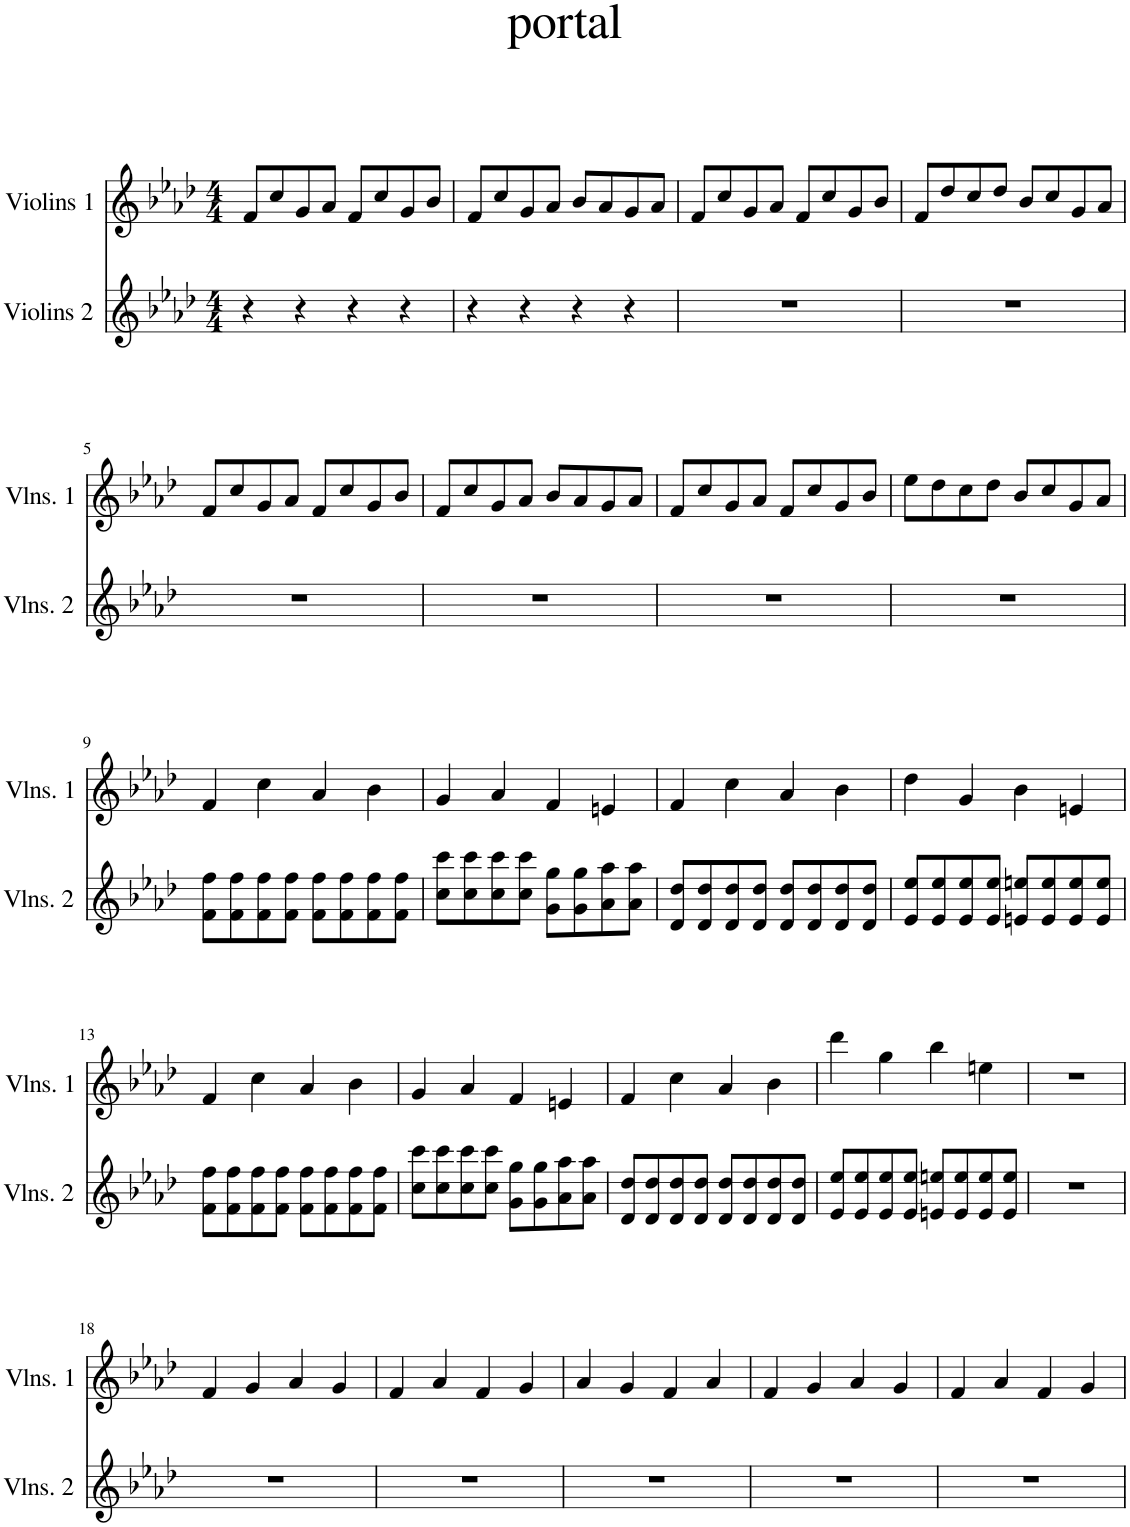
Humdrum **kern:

**kern	**kern
*part2	*part1
*staff2	*staff1
*I"Violins 2	*I"Violins 1
*I'Vlns. 2	*I'Vlns. 1
*clefG2	*clefG2
*k[b-e-a-d-]	*k[b-e-a-d-]
*M4/4	*M4/4
=1	=1
4r	8f/L
.	8cc/
4r	8g/
.	8a-/J
4r	8f/L
.	8cc/
4r	8g/
.	8b-/J
=2	=2
4r	8f/L
.	8cc/
4r	8g/
.	8a-/J
4r	8b-/L
.	8a-/
4r	8g/
.	8a-/J
=3	=3
1r	8f/L
.	8cc/
.	8g/
.	8a-/J
.	8f/L
.	8cc/
.	8g/
.	8b-/J
=4	=4
1r	8f/L
.	8dd-/
.	8cc/
.	8dd-/J
.	8b-/L
.	8cc/
.	8g/
.	8a-/J
!!LO:LB:g=z
=5	=5
1r	8f/L
.	8cc/
.	8g/
.	8a-/J
.	8f/L
.	8cc/
.	8g/
.	8b-/J
=6	=6
1r	8f/L
.	8cc/
.	8g/
.	8a-/J
.	8b-/L
.	8a-/
.	8g/
.	8a-/J
=7	=7
1r	8f/L
.	8cc/
.	8g/
.	8a-/J
.	8f/L
.	8cc/
.	8g/
.	8b-/J
=8	=8
1r	8ee-\L
.	8dd-\
.	8cc\
.	8dd-\J
.	8b-/L
.	8cc/
.	8g/
.	8a-/J
!!LO:LB:g=z
=9	=9
8f\ 8ff\L	4f/
8f\ 8ff\	.
8f\ 8ff\	4cc\
8f\ 8ff\J	.
8f\ 8ff\L	4a-/
8f\ 8ff\	.
8f\ 8ff\	4b-\
8f\ 8ff\J	.
=10	=10
8cc\ 8ccc\L	4g/
8cc\ 8ccc\	.
8cc\ 8ccc\	4a-/
8cc\ 8ccc\J	.
8g\ 8gg\L	4f/
8g\ 8gg\	.
8a-\ 8aa-\	4en/
8a-\ 8aa-\J	.
=11	=11
8d-/ 8dd-/L	4f/
8d-/ 8dd-/	.
8d-/ 8dd-/	4cc\
8d-/ 8dd-/J	.
8d-/ 8dd-/L	4a-/
8d-/ 8dd-/	.
8d-/ 8dd-/	4b-\
8d-/ 8dd-/J	.
=12	=12
8e-/ 8ee-/L	4dd-\
8e-/ 8ee-/	.
8e-/ 8ee-/	4g/
8e-/ 8ee-/J	.
8en/ 8een/L	4b-\
8e/ 8ee/	.
8e/ 8ee/	4en/
8e/ 8ee/J	.
!!LO:LB:g=z
=13	=13
8f\ 8ff\L	4f/
8f\ 8ff\	.
8f\ 8ff\	4cc\
8f\ 8ff\J	.
8f\ 8ff\L	4a-/
8f\ 8ff\	.
8f\ 8ff\	4b-\
8f\ 8ff\J	.
=14	=14
8cc\ 8ccc\L	4g/
8cc\ 8ccc\	.
8cc\ 8ccc\	4a-/
8cc\ 8ccc\J	.
8g\ 8gg\L	4f/
8g\ 8gg\	.
8a-\ 8aa-\	4en/
8a-\ 8aa-\J	.
=15	=15
8d-/ 8dd-/L	4f/
8d-/ 8dd-/	.
8d-/ 8dd-/	4cc\
8d-/ 8dd-/J	.
8d-/ 8dd-/L	4a-/
8d-/ 8dd-/	.
8d-/ 8dd-/	4b-\
8d-/ 8dd-/J	.
=16	=16
8e-/ 8ee-/L	4ddd-\
8e-/ 8ee-/	.
8e-/ 8ee-/	4gg\
8e-/ 8ee-/J	.
8en/ 8een/L	4bb-\
8e/ 8ee/	.
8e/ 8ee/	4een\
8e/ 8ee/J	.
=17	=17
1r	1r
!!LO:LB:g=z
=18	=18
1r	4f/
.	4g/
.	4a-/
.	4g/
=19	=19
1r	4f/
.	4a-/
.	4f/
.	4g/
=20	=20
1r	4a-/
.	4g/
.	4f/
.	4a-/
=21	=21
1r	4f/
.	4g/
.	4a-/
.	4g/
=22	=22
1r	4f/
.	4a-/
.	4f/
.	4g/
=	=
*-	*-
